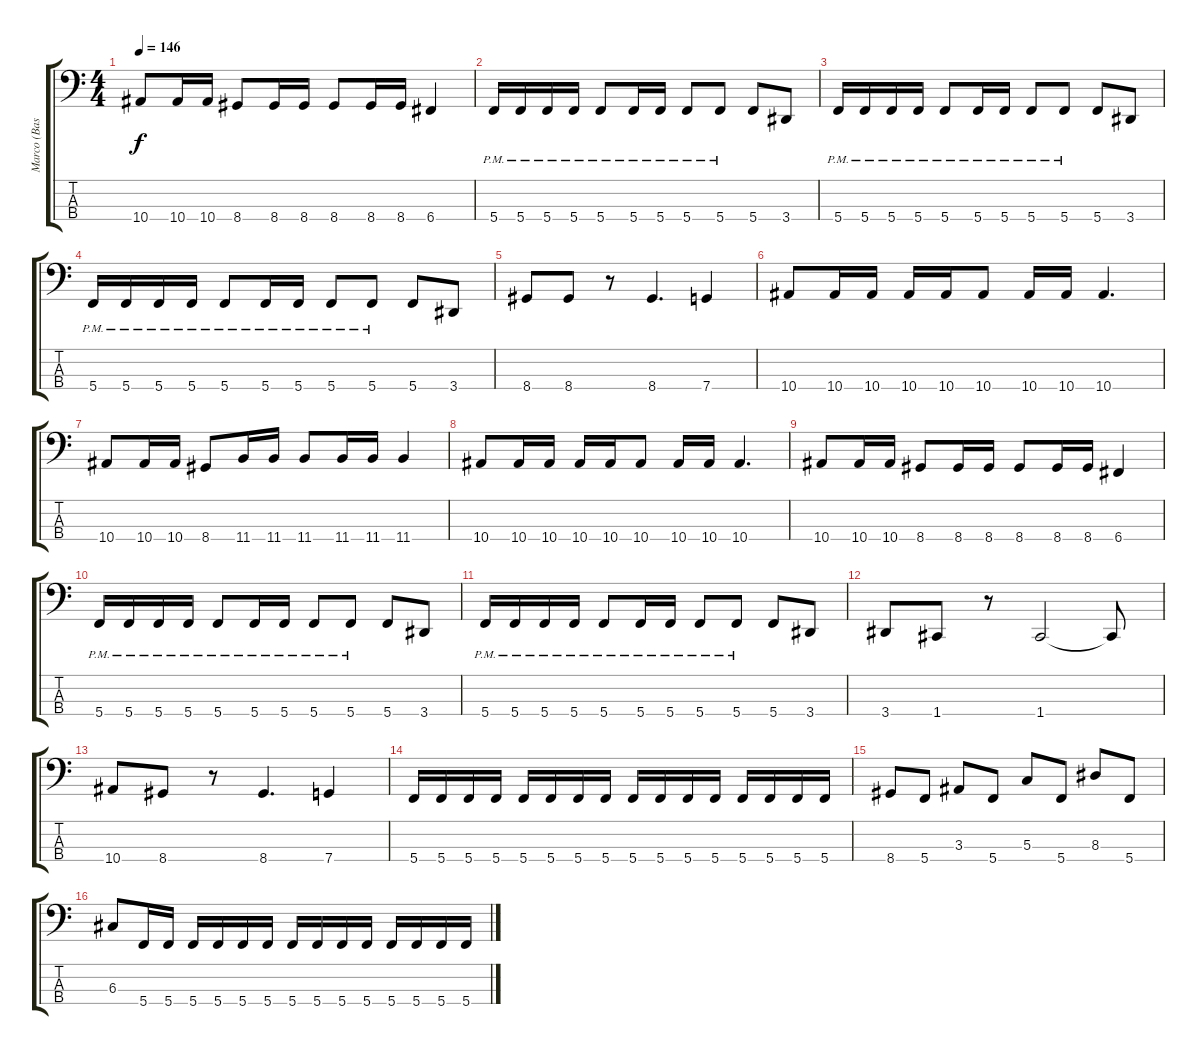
\track ("Marco (Bass Guitar)" "Marco (Bas") {instrument electricbassfinger}
\staff {score tabs}
\tuning (F2 C2 G1 C1) {hide}
\ts (4 4)
\tempo 146
\clef f4
\ks c
10.4.8{dy f} 10.4.16 10.4.16 8.4.8 8.4.16 8.4.16 8.4.8 8.4.16 8.4.16 6.4.4 |
5.4{pm}.16 5.4{pm}.16 5.4{pm}.16 5.4{pm}.16 5.4{pm}.8 5.4{pm}.16 5.4{pm}.16 5.4{pm}.8 5.4{pm}.8 5.4.8 3.4.8 |
5.4{pm}.16 5.4{pm}.16 5.4{pm}.16 5.4{pm}.16 5.4{pm}.8 5.4{pm}.16 5.4{pm}.16 5.4{pm}.8 5.4{pm}.8 5.4.8 3.4.8 |
5.4{pm}.16 5.4{pm}.16 5.4{pm}.16 5.4{pm}.16 5.4{pm}.8 5.4{pm}.16 5.4{pm}.16 5.4{pm}.8 5.4{pm}.8 5.4.8 3.4.8 |
8.4.8 8.4.8 r.8 8.4.4{d} 7.4.4 |
10.4.8 10.4.16 10.4.16 10.4.16 10.4.16 10.4.8 10.4.16 10.4.16 10.4.4{d} |
10.4.8 10.4.16 10.4.16 8.4.8 11.4.16 11.4.16 11.4.8 11.4.16 11.4.16 11.4.4 |
10.4.8 10.4.16 10.4.16 10.4.16 10.4.16 10.4.8 10.4.16 10.4.16 10.4.4{d} |
10.4.8 10.4.16 10.4.16 8.4.8 8.4.16 8.4.16 8.4.8 8.4.16 8.4.16 6.4.4 |
5.4{pm}.16 5.4{pm}.16 5.4{pm}.16 5.4{pm}.16 5.4{pm}.8 5.4{pm}.16 5.4{pm}.16 5.4{pm}.8 5.4{pm}.8 5.4.8 3.4.8 |
5.4{pm}.16 5.4{pm}.16 5.4{pm}.16 5.4{pm}.16 5.4{pm}.8 5.4{pm}.16 5.4{pm}.16 5.4{pm}.8 5.4{pm}.8 5.4.8 3.4.8 |
3.4.8 1.4.8 r.8 1.4.2 1.4{t}.8 |
10.4.8 8.4.8 r.8 8.4.4{d} 7.4.4 |
5.4.16 5.4.16 5.4.16 5.4.16 5.4.16 5.4.16 5.4.16 5.4.16 5.4.16 5.4.16 5.4.16 5.4.16 5.4.16 5.4.16 5.4.16 5.4.16 |
8.4.8 5.4.8 3.3.8 5.4.8 5.3.8 5.4.8 8.3.8 5.4.8 |
6.3.8 5.4.16 5.4.16 5.4.16 5.4.16 5.4.16 5.4.16 5.4.16 5.4.16 5.4.16 5.4.16 5.4.16 5.4.16 5.4.16 5.4.16
